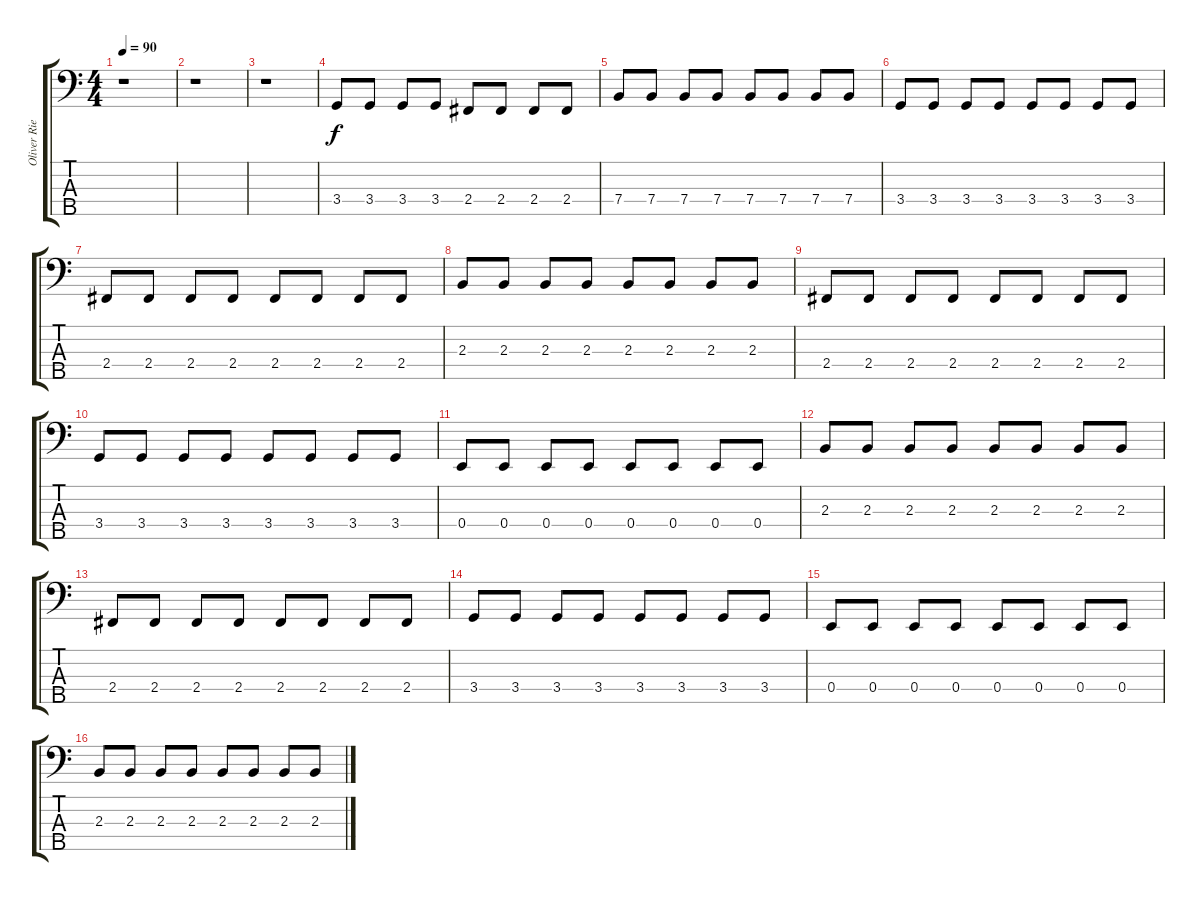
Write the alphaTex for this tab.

\track ("Oliver Riedel" "Oliver Rie") {instrument electricbassfinger}
\staff {score tabs}
\tuning (G2 D2 A1 E1 B0) {hide}
\ts (4 4)
\tempo 90
\clef f4
\ks c
r.1{dy f} |
r.1 |
r.1 |
3.4.8 3.4.8 3.4.8 3.4.8 2.4.8 2.4.8 2.4.8 2.4.8 |
7.4.8 7.4.8 7.4.8 7.4.8 7.4.8 7.4.8 7.4.8 7.4.8 |
3.4.8 3.4.8 3.4.8 3.4.8 3.4.8 3.4.8 3.4.8 3.4.8 |
2.4.8 2.4.8 2.4.8 2.4.8 2.4.8 2.4.8 2.4.8 2.4.8 |
2.3.8 2.3.8 2.3.8 2.3.8 2.3.8 2.3.8 2.3.8 2.3.8 |
2.4.8 2.4.8 2.4.8 2.4.8 2.4.8 2.4.8 2.4.8 2.4.8 |
3.4.8 3.4.8 3.4.8 3.4.8 3.4.8 3.4.8 3.4.8 3.4.8 |
0.4.8 0.4.8 0.4.8 0.4.8 0.4.8 0.4.8 0.4.8 0.4.8 |
2.3.8 2.3.8 2.3.8 2.3.8 2.3.8 2.3.8 2.3.8 2.3.8 |
2.4.8 2.4.8 2.4.8 2.4.8 2.4.8 2.4.8 2.4.8 2.4.8 |
3.4.8 3.4.8 3.4.8 3.4.8 3.4.8 3.4.8 3.4.8 3.4.8 |
0.4.8 0.4.8 0.4.8 0.4.8 0.4.8 0.4.8 0.4.8 0.4.8 |
2.3.8 2.3.8 2.3.8 2.3.8 2.3.8 2.3.8 2.3.8 2.3.8
